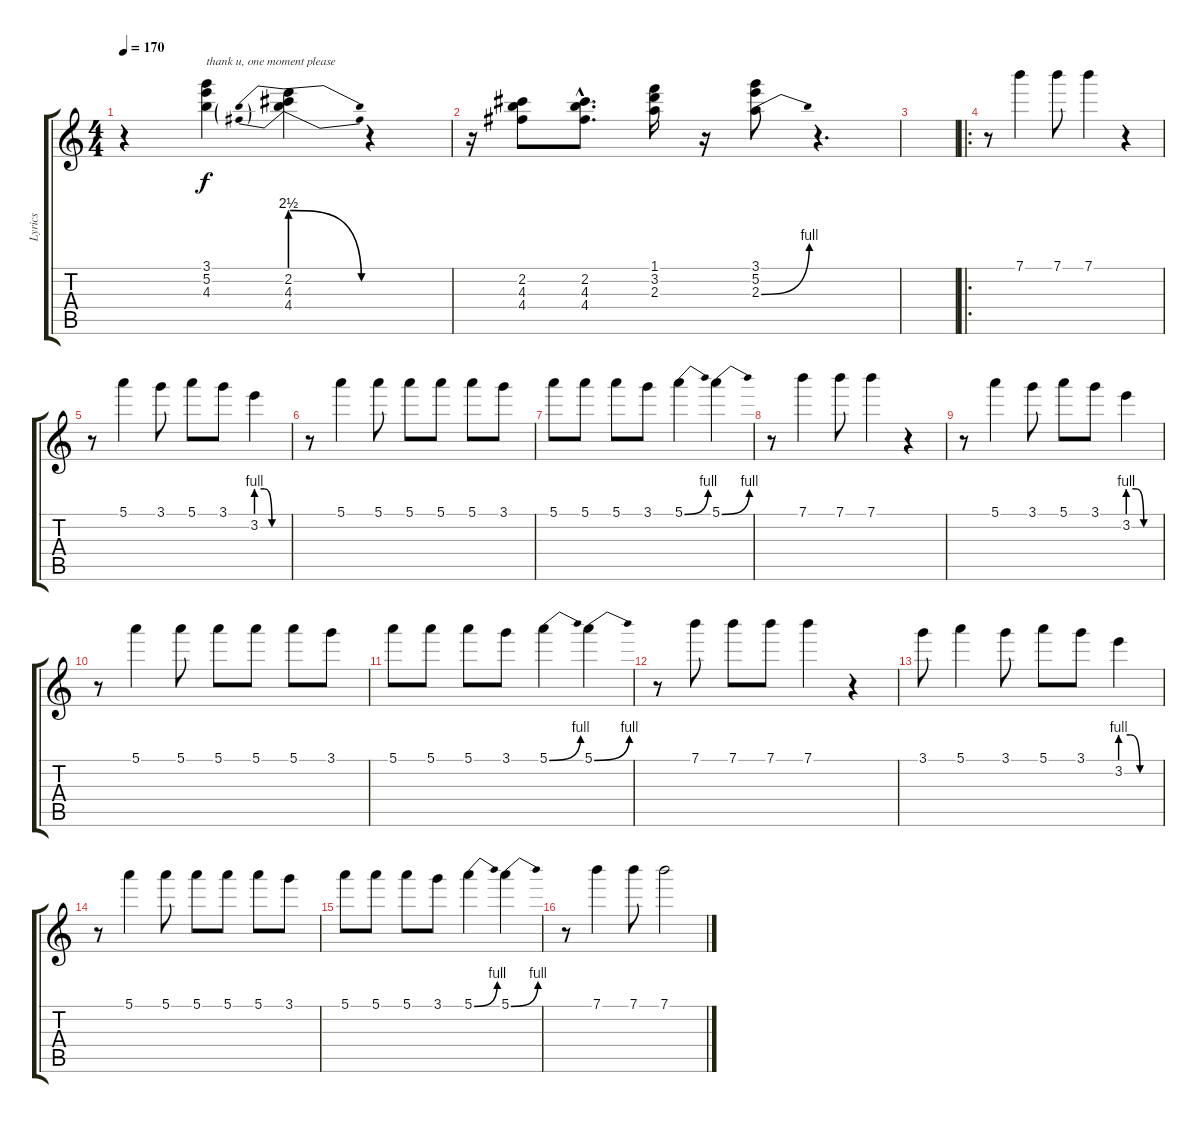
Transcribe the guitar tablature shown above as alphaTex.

\track ("Lyrics" "Lyrics") {instrument whistle}
\staff {score tabs}
\tuning (E6 B5 G5 D5 A4 E4) {hide}
\ts (4 4)
\tempo 170
\clef g2
\ks c
r.4{dy f instrument whistle} (3.1 5.2 4.3).4{txt "thank u, one moment please"} (2.2 4.3{be (prebendrelease 0 10 60 0)} 4.4{be (prebendrelease 0 10 60 0)}).4 r.4 |
r.16 (2.2 4.3 4.4).8 (2.2{hac} 4.3{hac} 4.4{hac}).8{d} (1.1 3.2 2.3).16 r.16 (3.1 5.2 2.3{be (bend 0 0 60 4)}).8 r.4{d} |
|
\ro
r.8 7.1.4 7.1.8 7.1.4 r.4 |
r.8 5.1.4 3.1.8 5.1.8 3.1.8 3.2{be (custom 0 4 15 4 30 0 60 0)}.4 |
r.8 5.1.4 5.1.8 5.1.8 5.1.8 5.1.8 3.1.8 |
5.1.8 5.1.8 5.1.8 3.1.8 5.1{be (bend 0 0 60 4)}.4 5.1{be (bend 0 0 60 4)}.4 |
r.8 7.1.4 7.1.8 7.1.4 r.4 |
r.8 5.1.4 3.1.8 5.1.8 3.1.8 3.2{be (custom 0 4 15 4 30 0 60 0)}.4 |
r.8 5.1.4 5.1.8 5.1.8 5.1.8 5.1.8 3.1.8 |
5.1.8 5.1.8 5.1.8 3.1.8 5.1{be (bend 0 0 60 4)}.4 5.1{be (bend 0 0 60 4)}.4 |
r.8 7.1.8 7.1.8 7.1.8 7.1.4 r.4 |
3.1.8 5.1.4 3.1.8 5.1.8 3.1.8 3.2{be (custom 0 4 15 4 30 0 60 0)}.4 |
r.8 5.1.4 5.1.8 5.1.8 5.1.8 5.1.8 3.1.8 |
5.1.8 5.1.8 5.1.8 3.1.8 5.1{be (bend 0 0 60 4)}.4 5.1{be (bend 0 0 60 4)}.4 |
r.8 7.1.4 7.1.8 7.1.2
